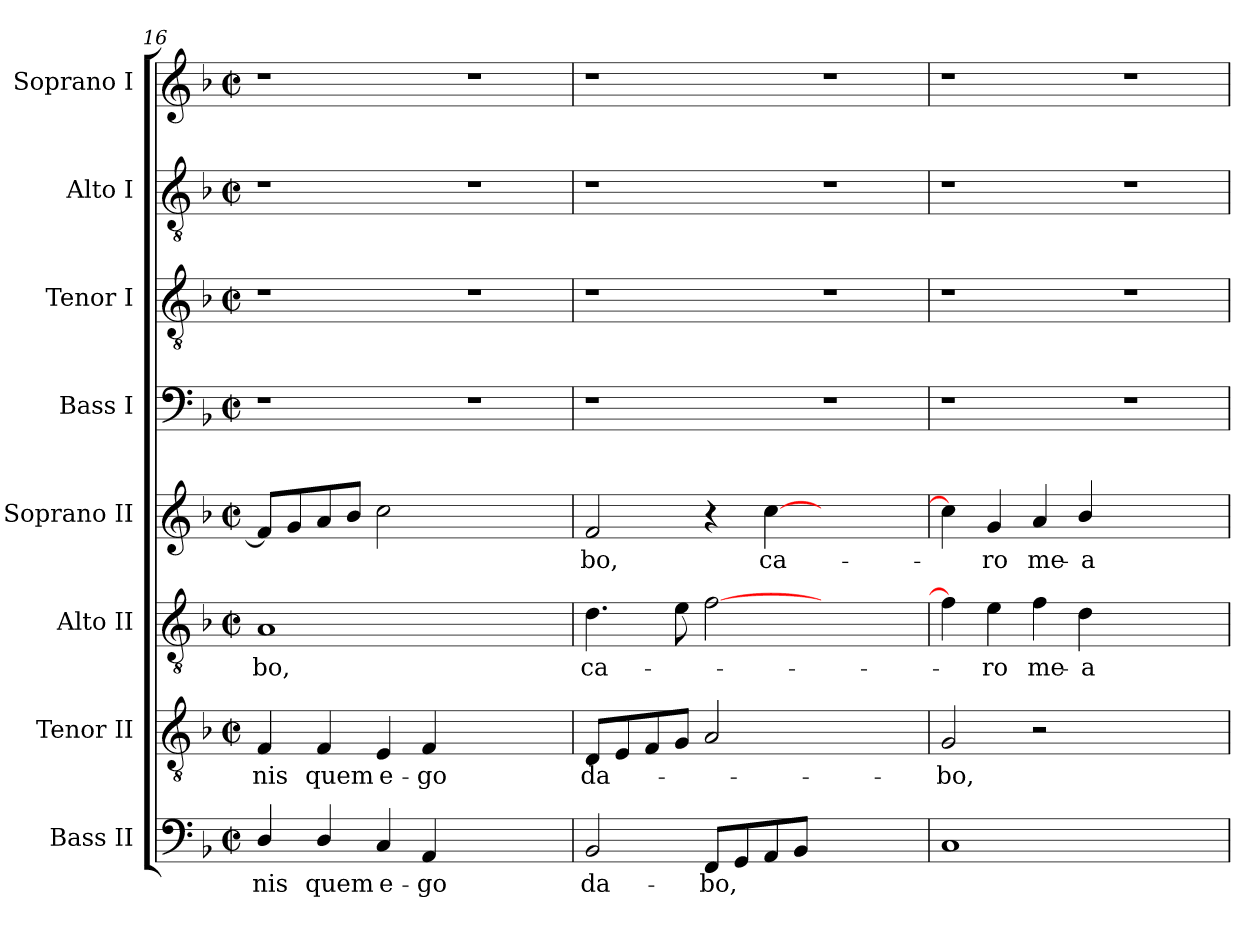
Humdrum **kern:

**kern	**text	**kern	**text	**kern	**text	**kern	**text	**kern	**kern	**kern	**kern
*part8	*part8	*part7	*part7	*part6	*part6	*part5	*part5	*part4	*part3	*part2	*part1
*staff8	*staff8	*staff7	*staff7	*staff6	*staff6	*staff5	*staff5	*staff4	*staff3	*staff2	*staff1
*I"Bass II	*	*I"Tenor II	*	*I"Alto II	*	*I"Soprano II	*	*I"Bass I	*I"Tenor I	*I"Alto I	*I"Soprano I
*I'B. II	*	*I'T. II	*	*I'A. II	*	*I'S. II	*	*I'B. I	*I'T. I	*I'A. I	*I'S. I
!!LO:LB:g=z
*clefF4	*	*clefGv2	*	*clefGv2	*	*clefG2	*	*clefF4	*clefGv2	*clefGv2	*clefG2
*	*	*ITrd7c12	*	*	*	*	*	*	*ITrd7c12	*	*
*k[b-]	*	*k[b-]	*	*k[b-]	*	*k[b-]	*	*k[b-]	*k[b-]	*k[b-]	*k[b-]
*F:	*	*F:	*	*F:	*	*F:	*	*F:	*F:	*F:	*F:
*M2/2	*	*M2/2	*	*M2/2	*	*M2/2	*	*M2/2	*M2/2	*M2/2	*M2/2
*met(c|)	*	*met(c|)	*	*met(c|)	*	*met(c|)	*	*met(c|)	*met(c|)	*met(c|)	*met(c|)
=16	=16	=16	=16	=16	=16	=16	=16	=16	=16	=16	=16
!	!LO:LY:b:color=#000000	!	!	!	!	!	!	!	!	!	!
!	!	!	!LO:LY:b:color=#000000	!	!	!	!	!	!	!	!
!	!	!	!	!	!LO:LY:b:color=#000000	!	!	!	!	!	!
4Di/	-nis	4FFi/	-nis	1Ai	-bo,	8fi/L]	.	1r	1r	1r	1r
.	.	.	.	.	.	8gi/	.	.	.	.	.
!	!LO:LY:b:color=#000000	!	!	!	!	!	!	!	!	!	!
!	!	!	!LO:LY:b:color=#000000	!	!	!	!	!	!	!	!
4Di/	quem	4FFi/	quem	.	.	8ai/	.	.	.	.	.
.	.	.	.	.	.	8b-i/J	.	.	.	.	.
!	!LO:LY:b:color=#000000	!	!	!	!	!	!	!	!	!	!
!	!	!	!LO:LY:b:color=#000000	!	!	!	!	!	!	!	!
4Ci/	e-	4EEi/	e-	.	.	2cci\	.	.	.	.	.
!	!LO:LY:b:color=#000000	!	!	!	!	!	!	!	!	!	!
!	!	!	!LO:LY:b:color=#000000	!	!	!	!	!	!	!	!
4AAi/	-go	4FFi/	-go	.	.	.	.	.	.	.	.
1ryy	.	1ryy	.	1ryy	.	1ryy	.	1r	1r	1r	1r
=17	=17	=17	=17	=17	=17	=17	=17	=17	=17	=17	=17
!	!LO:LY:b:color=#000000	!	!	!	!	!	!	!	!	!	!
!	!	!	!LO:LY:b:color=#000000	!	!	!	!	!	!	!	!
!	!	!	!	!	!LO:LY:b:color=#000000	!	!	!	!	!	!
!	!	!	!	!	!	!	!LO:LY:b:color=#000000	!	!	!	!
2BB-i/	da-	8DDi/L	da-	4.di\	ca-	2fi/	-bo,	1r	1r	1r	1r
.	.	8EEi/	.	.	.	.	.	.	.	.	.
.	.	8FFi/	.	.	.	.	.	.	.	.	.
.	.	8GGi/J	.	8ei\	.	.	.	.	.	.	.
!	!LO:LY:b:color=#000000	!	!	!	!	!	!	!	!	!	!
8FFi/L	-bo,	2AAi/	.	[>2fi\	.	4r	.	.	.	.	.
8GGi/	.	.	.	.	.	.	.	.	.	.	.
!	!	!	!	!	!	!	!LO:LY:b:color=#000000	!	!	!	!
8AAi/	.	.	.	.	.	[>4cci\	ca-	.	.	.	.
8BB-i/J	.	.	.	.	.	.	.	.	.	.	.
1ryy	.	1ryy	.	1ryy	.	1ryy	.	1r	1r	1r	1r
=18	=18	=18	=18	=18	=18	=18	=18	=18	=18	=18	=18
!	!	!	!LO:LY:b:color=#000000	!	!	!	!	!	!	!	!
1Ci	.	2GGi/	-bo,	4fi\]	.	4cci\]	.	1r	1r	1r	1r
!	!	!	!	!	!LO:LY:b:color=#000000	!	!	!	!	!	!
!	!	!	!	!	!	!	!LO:LY:b:color=#000000	!	!	!	!
.	.	.	.	4ei\	-ro	4gi/	-ro	.	.	.	.
!	!	!	!	!	!LO:LY:b:color=#000000	!	!	!	!	!	!
!	!	!	!	!	!	!	!LO:LY:b:color=#000000	!	!	!	!
.	.	2r	.	4fi\	me-	4ai/	me-	.	.	.	.
!	!	!	!	!	!LO:LY:b:color=#000000	!	!	!	!	!	!
!	!	!	!	!	!	!	!LO:LY:b:color=#000000	!	!	!	!
.	.	.	.	4di\	-a	4b-i/	-a	.	.	.	.
1ryy	.	1ryy	.	1ryy	.	1ryy	.	1r	1r	1r	1r
=	=	=	=	=	=	=	=	=	=	=	=
*-	*-	*-	*-	*-	*-	*-	*-	*-	*-	*-	*-
